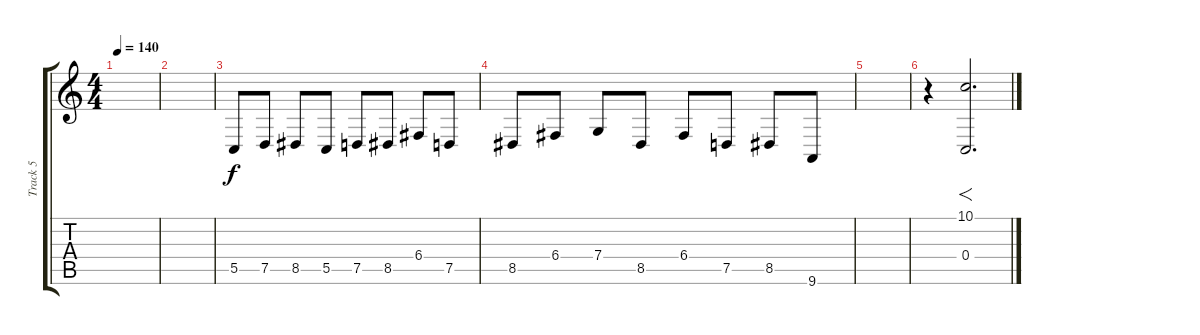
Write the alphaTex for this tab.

\track ("Track 5" "Track 5") {instrument lead2sawtooth}
\staff {score tabs}
\tuning (D4 A3 F3 C3 G2 C2) {hide}
\ts (4 4)
\tempo 140
\clef g2
\ks c
|
|
5.5.8 7.5.8 8.5.8 5.5.8 7.5.8 8.5.8 6.4.8 7.5.8 |
8.5.8 6.4.8 7.4.8 8.5.8 6.4.8 7.5.8 8.5.8 9.6.8 |
|
r.4 (10.1 0.4).2{f d volume 12 instrument reversecymbal}
